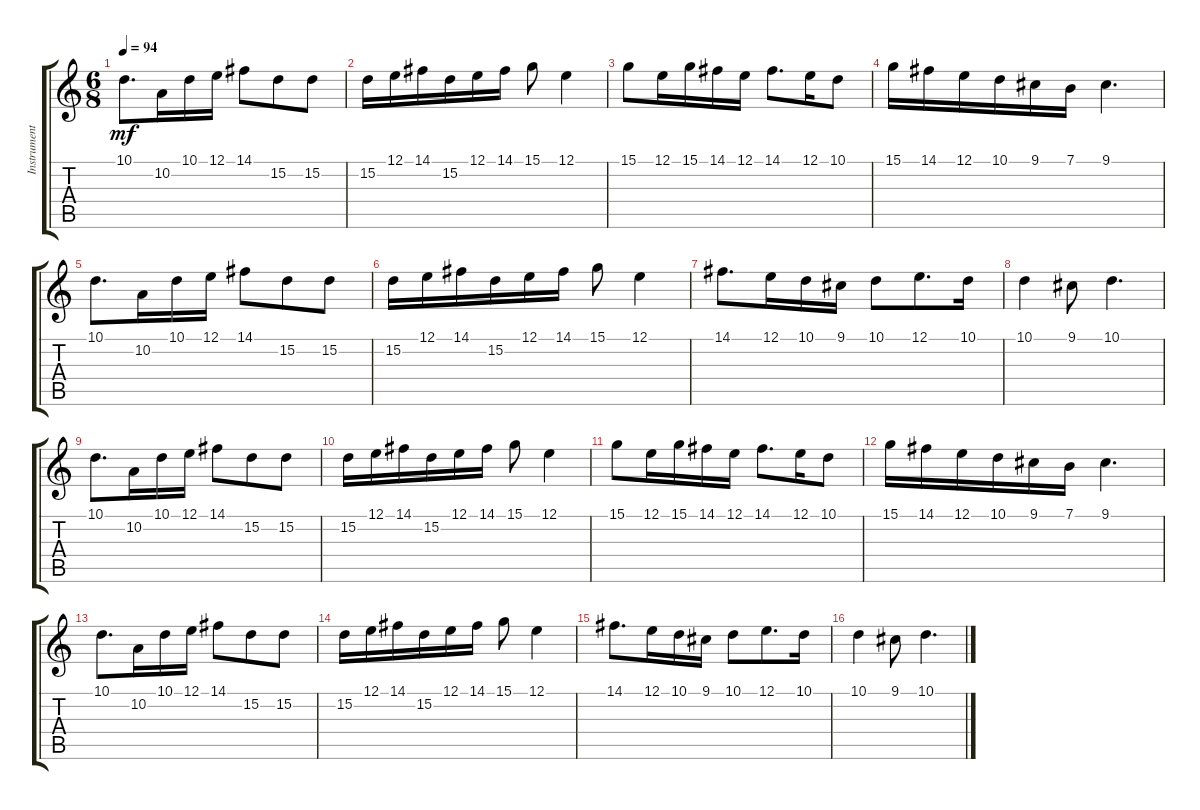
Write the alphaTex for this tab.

\track ("Instrument 3 (Accordion)" "Instrument") {instrument accordion}
\staff {score tabs}
\tuning (E4 B3 G3 D3 A2 E2) {hide}
\ts (6 8)
\tempo 94
\clef g2
\ks c
10.1.8{d dy mf} 10.2.16 10.1.16 12.1.16 14.1.8 15.2.8 15.2.8 |
15.2.16 12.1.16 14.1.16 15.2.16 12.1.16 14.1.16 15.1.8 12.1.4 |
15.1.8 12.1.16 15.1.16 14.1.16 12.1.16 14.1.8{d} 12.1.16 10.1.8 |
15.1.16 14.1.16 12.1.16 10.1.16 9.1.16 7.1.16 9.1.4{d} |
10.1.8{d} 10.2.16 10.1.16 12.1.16 14.1.8 15.2.8 15.2.8 |
15.2.16 12.1.16 14.1.16 15.2.16 12.1.16 14.1.16 15.1.8 12.1.4 |
14.1.8{d} 12.1.16 10.1.16 9.1.16 10.1.8 12.1.8{d} 10.1.16 |
10.1.4 9.1.8 10.1.4{d} |
10.1.8{d} 10.2.16 10.1.16 12.1.16 14.1.8 15.2.8 15.2.8 |
15.2.16 12.1.16 14.1.16 15.2.16 12.1.16 14.1.16 15.1.8 12.1.4 |
15.1.8 12.1.16 15.1.16 14.1.16 12.1.16 14.1.8{d} 12.1.16 10.1.8 |
15.1.16 14.1.16 12.1.16 10.1.16 9.1.16 7.1.16 9.1.4{d} |
10.1.8{d} 10.2.16 10.1.16 12.1.16 14.1.8 15.2.8 15.2.8 |
15.2.16 12.1.16 14.1.16 15.2.16 12.1.16 14.1.16 15.1.8 12.1.4 |
14.1.8{d} 12.1.16 10.1.16 9.1.16 10.1.8 12.1.8{d} 10.1.16 |
10.1.4 9.1.8 10.1.4{d}
